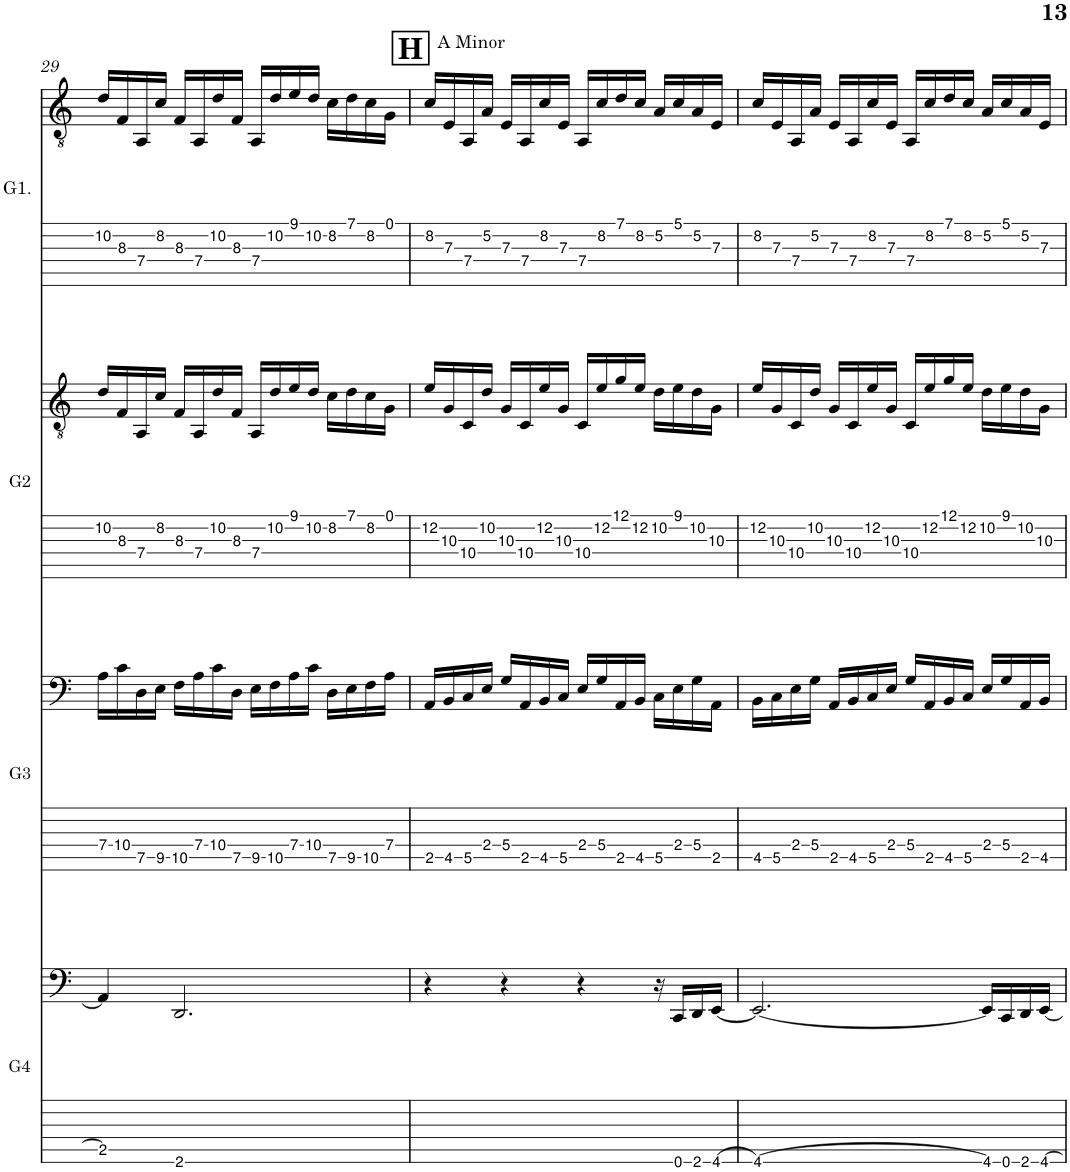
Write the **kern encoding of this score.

**kern	**kern	**kern	**kern	**kern	**kern	**kern	**kern
*part4	*part4	*part3	*part3	*part2	*part2	*part1	*part1
*staff8	*staff7	*staff6	*staff5	*staff4	*staff3	*staff2	*staff1
*I"G4	*	*I"G3	*	*I"G2	*	*I"G1	*
*I'G4	*	*I'G3	*	*I'G2	*	*I'G1.	*
!!LO:PB:g=z
*clefF4	*clefF4	*clefF4	*clefF4	*	*clefGv2	*	*clefGv2
*	*	*	*	*Trd-7c-12	*Trd-7c-12	*Trd-7c-12	*Trd-7c-12
*k[]	*k[]	*k[]	*k[]	*k[]	*k[]	*k[]	*k[]
*M4/4	*M4/4	*M4/4	*M4/4	*M4/4	*M4/4	*M4/4	*M4/4
=29	=29	=29	=29	=29	=29	=29	=29
4AA]	4AA/]	16ALL	16A\LL	16dLL	16d/LL	16dLL	16d/LL
.	.	16cJ	16c\	16FJ	16F/	16FJ	16F/
.	.	16DL	16D\	16AAL	16AA/	16AAL	16AA/
.	.	16EJJ	16E\JJ	16cJJ	16c/JJ	16cJJ	16c/JJ
2.DD	2.DD/	16FLL	16F\LL	16FLL	16F/LL	16FLL	16F/LL
.	.	16AJ	16A\	16AAJ	16AA/	16AAJ	16AA/
.	.	16cL	16c\	16dL	16d/	16dL	16d/
.	.	16DJJ	16D\JJ	16FJJ	16F/JJ	16FJJ	16F/JJ
.	.	16ELL	16E\LL	16AALL	16AA/LL	16AALL	16AA/LL
.	.	16FJ	16F\	16dJ	16d/	16dJ	16d/
.	.	16AL	16A\	16eL	16e/	16eL	16e/
.	.	16cJJ	16c\JJ	16dJJ	16d/JJ	16dJJ	16d/JJ
.	.	16DLL	16D\LL	16cLL	16c\LL	16cLL	16c\LL
.	.	16EJ	16E\	16dJ	16d\	16dJ	16d\
.	.	16FL	16F\	16cL	16c\	16cL	16c\
.	.	16AJJ	16A\JJ	16GJJ	16G\JJ	16GJJ	16G\JJ
!!LO:REH:place=s1:a:B:cj:fs=14:t=H
=30	=30	=30	=30	=30	=30	=30	=30
!	!	!	!	!	!	!	!LO:TX:a:t=A Minor
4r	4r	16AALL	16AA/LL	16eLL	16e/LL	16cLL	16c/LL
.	.	16BBJ	16BB/	16GJ	16G/	16EJ	16E/
.	.	16CL	16C/	16CL	16C/	16AAL	16AA/
.	.	16EJJ	16E/JJ	16dJJ	16d/JJ	16AJJ	16A/JJ
4r	4r	16GLL	16G/LL	16GLL	16G/LL	16ELL	16E/LL
.	.	16AAJ	16AA/	16CJ	16C/	16AAJ	16AA/
.	.	16BBL	16BB/	16eL	16e/	16cL	16c/
.	.	16CJJ	16C/JJ	16GJJ	16G/JJ	16EJJ	16E/JJ
4r	4r	16ELL	16E/LL	16CLL	16C/LL	16AALL	16AA/LL
.	.	16GJ	16G/	16eJ	16e/	16cJ	16c/
.	.	16AAL	16AA/	16gL	16g/	16dL	16d/
.	.	16BBJJ	16BB/JJ	16eJJ	16e/JJ	16cJJ	16c/JJ
16r	16r	16CLL	16C\LL	16dLL	16d\LL	16ALL	16A/LL
16CCLL	16CC/LL	16EJ	16E\	16eJ	16e\	16cJ	16c/
16DD	16DD/	16GL	16G\	16dL	16d\	16AL	16A/
[16EEJJ	[16EE/JJ	16AAJJ	16AA\JJ	16GJJ	16G\JJ	16EJJ	16E/JJ
=31	=31	=31	=31	=31	=31	=31	=31
2.EE_	2.EE/_	16BBLL	16BB\LL	16eLL	16e/LL	16cLL	16c/LL
.	.	16CJ	16C\	16GJ	16G/	16EJ	16E/
.	.	16EL	16E\	16CL	16C/	16AAL	16AA/
.	.	16GJJ	16G\JJ	16dJJ	16d/JJ	16AJJ	16A/JJ
.	.	16AALL	16AA/LL	16GLL	16G/LL	16ELL	16E/LL
.	.	16BBJ	16BB/	16CJ	16C/	16AAJ	16AA/
.	.	16CL	16C/	16eL	16e/	16cL	16c/
.	.	16EJJ	16E/JJ	16GJJ	16G/JJ	16EJJ	16E/JJ
.	.	16GLL	16G/LL	16CLL	16C/LL	16AALL	16AA/LL
.	.	16AAJ	16AA/	16eJ	16e/	16cJ	16c/
.	.	16BBL	16BB/	16gL	16g/	16dL	16d/
.	.	16CJJ	16C/JJ	16eJJ	16e/JJ	16cJJ	16c/JJ
16EELL]	16EE/LL]	16ELL	16E/LL	16dLL	16d\LL	16ALL	16A/LL
16CCJ	16CC/	16GJ	16G/	16eJ	16e\	16cJ	16c/
16DDL	16DD/	16AAL	16AA/	16dL	16d\	16AL	16A/
[16EEJJ	[16EE/JJ	16BBJJ	16BB/JJ	16GJJ	16G\JJ	16EJJ	16E/JJ
=	=	=	=	=	=	=	=
*-	*-	*-	*-	*-	*-	*-	*-
